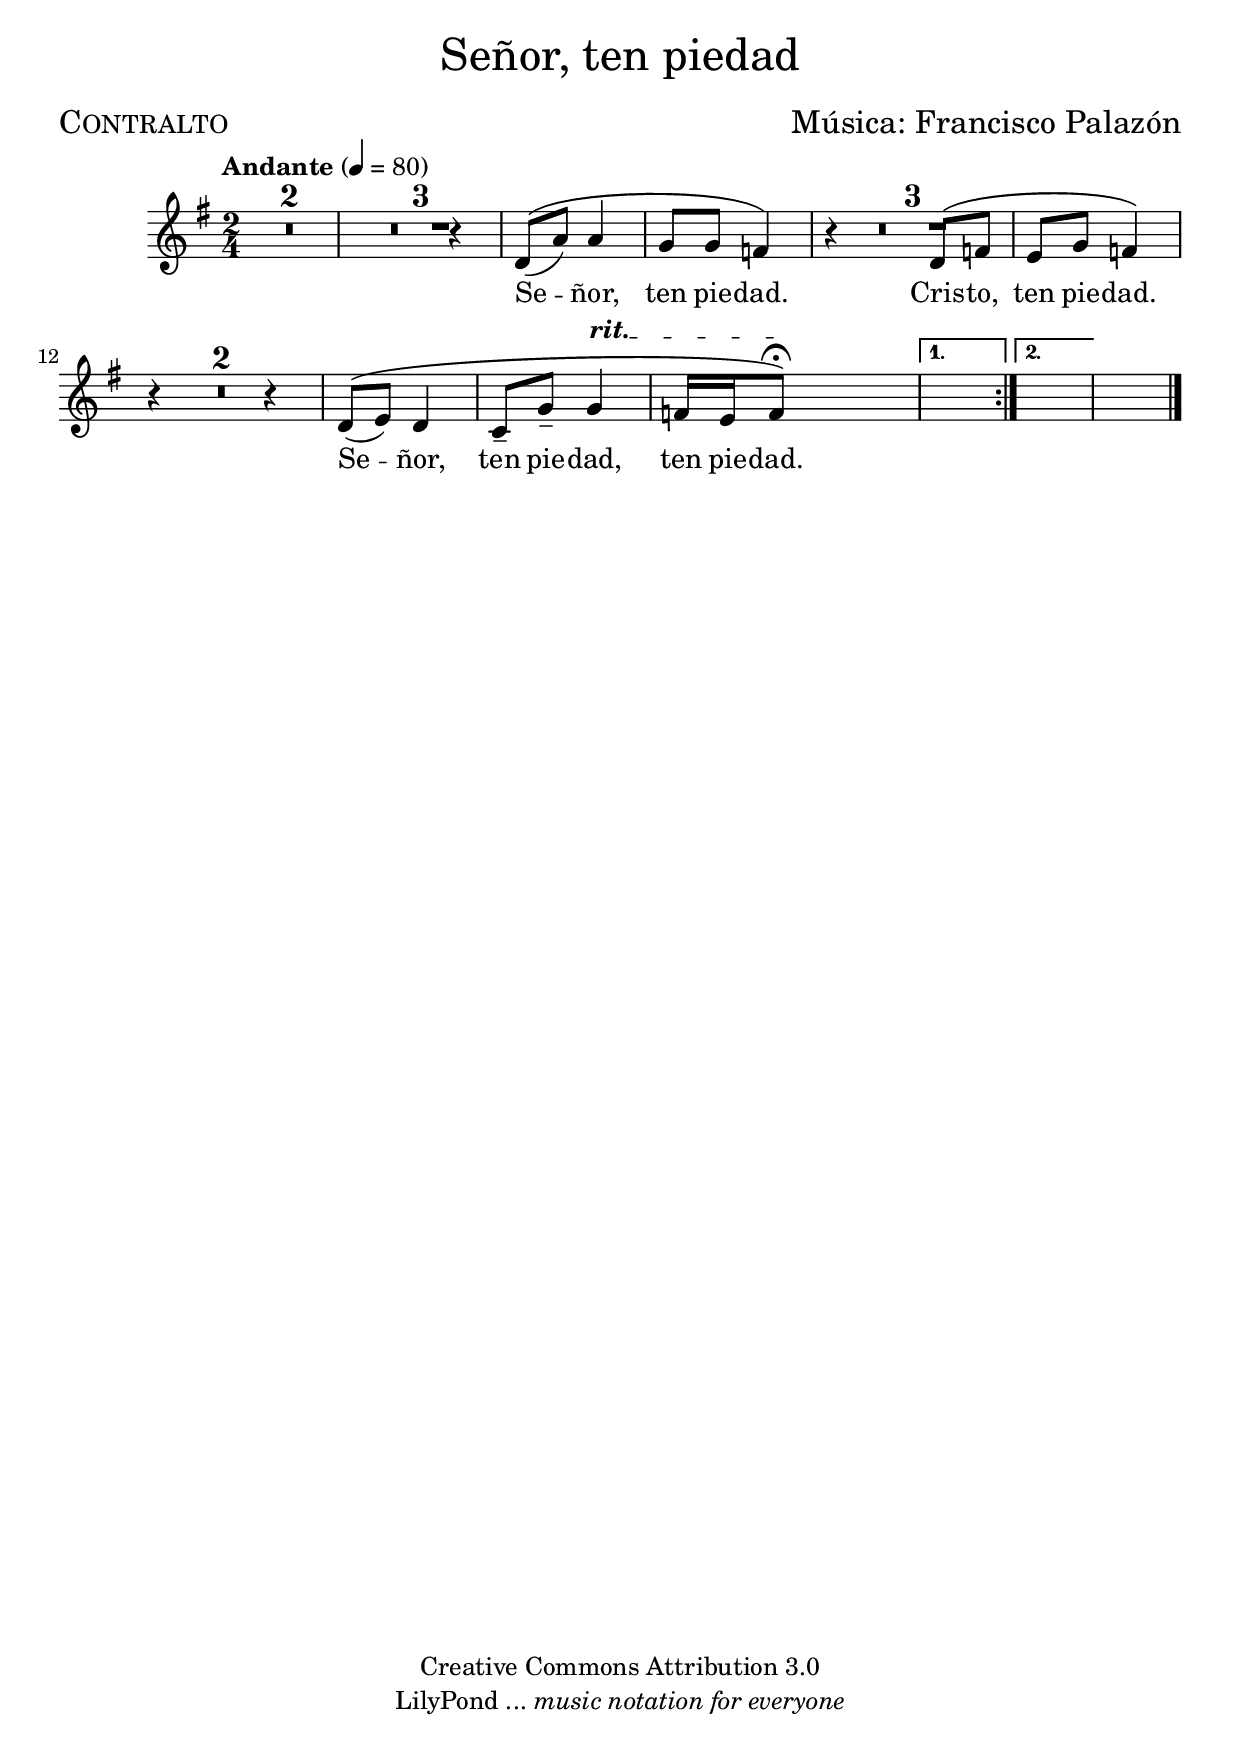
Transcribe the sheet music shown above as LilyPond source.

% ****************************************************************
%	Dios es Fiel - Contralto
%	by serach.sam@
% ****************************************************************
\language "espanol"
\version "2.19.80"

% --- Includes
\include "global.ily"
\include "armonia.ily"
letra = \lyricmode {
  % la letra va aqui.
  Se -- ñor, ten pie -- dad.
  Cris -- to, ten pie -- dad.
  Se -- ñor, ten pie -- dad.
}

letraAlto = \lyricmode {
  % la letra va aqui.
  Se -- ñor, ten pie -- dad.
  Cris -- to, ten pie -- dad.
  Se -- ñor, ten pie -- dad, ten pie -- dad.
}

letraSolista = \lyricmode {
  % la letra va aqui.
  Se -- ñor, ten pie -- dad. Se -- ñor, ten pie -- dad.
  Cris -- to, ten pie -- dad. Cris -- to, ten pie -- dad.
  Se -- ñor, ten pie -- dad. Se -- ñor, ten pie -- dad.
}

% --- Musica
alto = \relative do' {
  \compressFullBarRests
  \dynamicUp
  \override TextSpanner.bound-details.left.text = \markup { \italic \bold "rit." }
  %Escribir la musica aqui...
  R2*2			| % 02
  R2.			| % 03
  R2			| % 04
  r4 re8^\(( la')	| % 05
  la4 sol8 sol		| % 06
  fa4\) r		| % 07
  R2*2			| % 09
  re8^\( fa mi sol 	| % 10
  fa4\) r		| % 11
  R2			| % 12
  r4 re8^\(( mi)		| % 13
  re4 do8-- sol'-- 	| % 14
  sol4\startTextSpan fa16 mi fa8\stopTextSpan\) \fermata | % 15
}


% --- Tamaño del pentagrama
#(set-global-staff-size 22)


% --- Cabecera
\markup { \fill-line { \center-column { \fontsize #5 "Señor, ten piedad" \fontsize #3 \caps " "} } }
\markup { \fill-line { \fontsize #2 \caps "Contralto" \center-column { \fontsize #2 "Música: Francisco Palazón" } } }
\header {
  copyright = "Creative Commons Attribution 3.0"
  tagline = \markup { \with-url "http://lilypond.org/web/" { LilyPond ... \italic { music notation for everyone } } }
  breakbefore = ##t
}

% --- Partitura
\score {
  <<
    %\acordes
    \new Staff {
      \new Voice = "alto" {
        <<
          %\set Staff.midiInstrument = #"piano"
          \global
          \alto
        >>
      }
    }
    \new Lyrics{ \lyricsto "alto" { \letraAlto } }
  >>
  \midi {}
  \layout {}
}

% --- Pagina
\paper {
  #(set-default-paper-size "letter")
  #(include-special-characters)
}